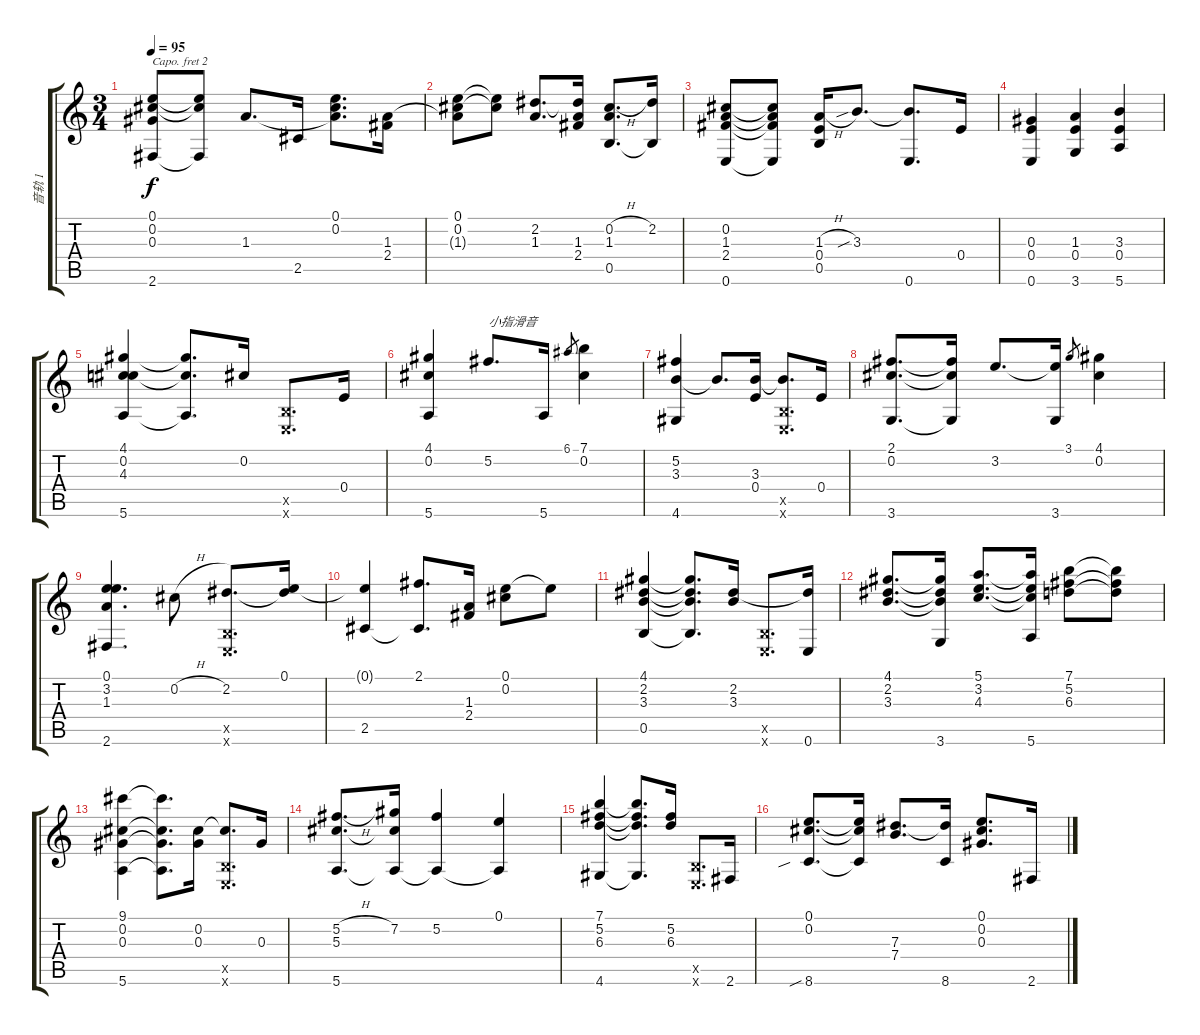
\track ("音轨 1" "音轨 1") {instrument acousticguitarsteel}
\staff {score tabs}
\capo 2
\tuning (D4 B3 Gb3 D3 A2 D2) {hide}
\ts (3 4)
\tempo 95
\clef g2
\ks c
(0.1 0.2 0.3 2.6).8{dy f} (0.1{t} 0.2{t} 2.6{t}).8 1.3.8{d} 2.5.16 (0.1 0.2 1.3{t}).8{d} (1.3 2.4).16 |
(0.1 0.2 1.3{t}).8 (0.1{t} 0.2{t}).8 (2.2 1.3).8{d} (2.2{t} 1.3 2.4).16 (0.2{h} 1.3 0.5).8{d} (2.2 0.5{t}).16 |
(0.2 1.3 2.4 0.6).8 (0.2{t} 1.3{t} 2.4{t} 0.6{t}).8 (1.3{h} 0.4 0.5).16 3.3{sib}.8{d} (3.3{t} 0.6).8{d} 0.4.16 |
(0.3 0.4 0.6).4 (1.3 0.4 3.6).4 (3.3 0.4 5.6).4 |
(4.1 0.2 4.3 5.6).4 (4.1{t} 4.3{t} 5.6{t}).8{d} 0.2.16 (0.5{x} 0.6{x}).8{d} 0.4.16 |
(4.1 0.2 5.6).4 5.2.8{d txt "小指滑音"} 5.6.16 6.1.8{gr} (7.1 0.2).4 |
(5.2 3.3 4.6).4 3.3{t}.8{d} (3.3 0.4).16 (3.3{t} 0.5{x} 0.6{x}).8{d} 0.4.16 |
(2.1 0.2 3.6).8{d} (2.1{t} 0.2{t} 3.6{t}).16 3.2.8{d} (3.2{t} 3.6).16 3.1.8{gr} (4.1 0.2).4 |
(0.1 3.2 1.3 2.6).4{d} 0.2{h}.8 (2.2 0.5{x} 0.6{x}).8{d} (0.1 2.2{t}).16 |
(0.1{t} 2.5).4 (2.1 2.5{t}).8{d} (1.3 2.4).16 (0.1 0.2).8 0.1{t}.8 |
(4.1 2.2 3.3 0.5).4 (4.1{t} 2.2{t} 3.3{t} 0.5{t}).8{d} (2.2 3.3).16 (0.5{x} 0.6{x}).8{d} (2.2{t} 0.6).16 |
(4.1 2.2 3.3).8{d} (4.1{t} 2.2{t} 3.3{t} 3.6).16 (5.1 3.2 4.3).8{d} (5.1{t} 3.2{t} 4.3{t} 5.6).16 (7.1 5.2 6.3).8 (7.1{t} 5.2{t} 6.3{t}).8 |
(9.1 0.2 0.3 5.6).4 (9.1{t} 0.2{t} 0.3{t} 5.6{t}).8{d} (0.2 0.3).16 (0.2{t} 0.5{x} 0.6{x}).8{d} 0.3.16 |
(5.2{h} 5.3 5.6).8{d} (7.2 5.3{t} 5.6{t}).16 (5.2 5.6{t}).4 (0.1 5.6{t}).4 |
(7.1 5.2 6.3 4.6).4 (7.1{t} 5.2{t} 6.3{t} 4.6{t}).8{d} (5.2 6.3).16 (0.5{x} 0.6{x}).8{d} 2.6.16 |
(0.1 0.2 8.6{sib}).8{d} (0.1{t} 0.2{t} 8.6{t}).16 (7.3 7.4).8{d} (7.3{t} 8.6).16 (0.1 0.2 0.3).8{d} 2.6.16
